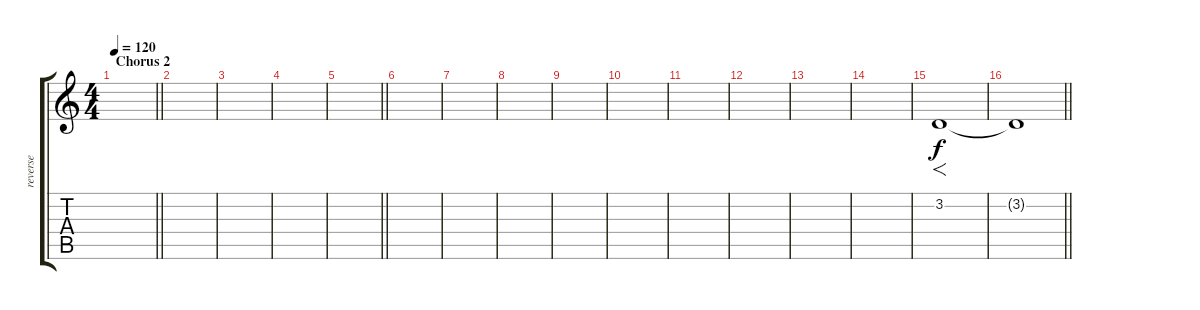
\track ("reverse" "reverse") {instrument reversecymbal}
\staff {score tabs}
\tuning (E4 B3 G3 D3 A2 E2) {hide}
\ts (4 4)
\section ("" "Chorus 2")
\tempo 120
\clef g2
\barLineRight lightlight
\ks c
|
|
|
|
\barLineRight lightlight
|
|
|
|
|
|
|
|
|
|
3.2.1{f} |
\barLineRight lightlight
3.2{t}.1
